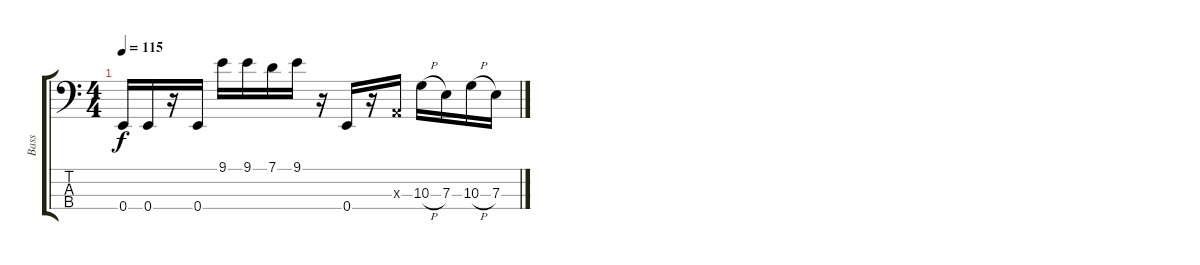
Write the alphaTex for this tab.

\track ("Bass" "Bass") {instrument electricbassfinger}
\staff {score tabs}
\tuning (G2 D2 A1 E1) {hide}
\ts (4 4)
\tempo 115
\clef f4
\ks c
0.4.16{dy f} 0.4.16 r.16 0.4.16 9.1.16 9.1.16 7.1.16 9.1.16 r.16 0.4.16 r.16 0.3{x}.16 10.3{h}.16 7.3.16 10.3{h}.16 7.3.16
